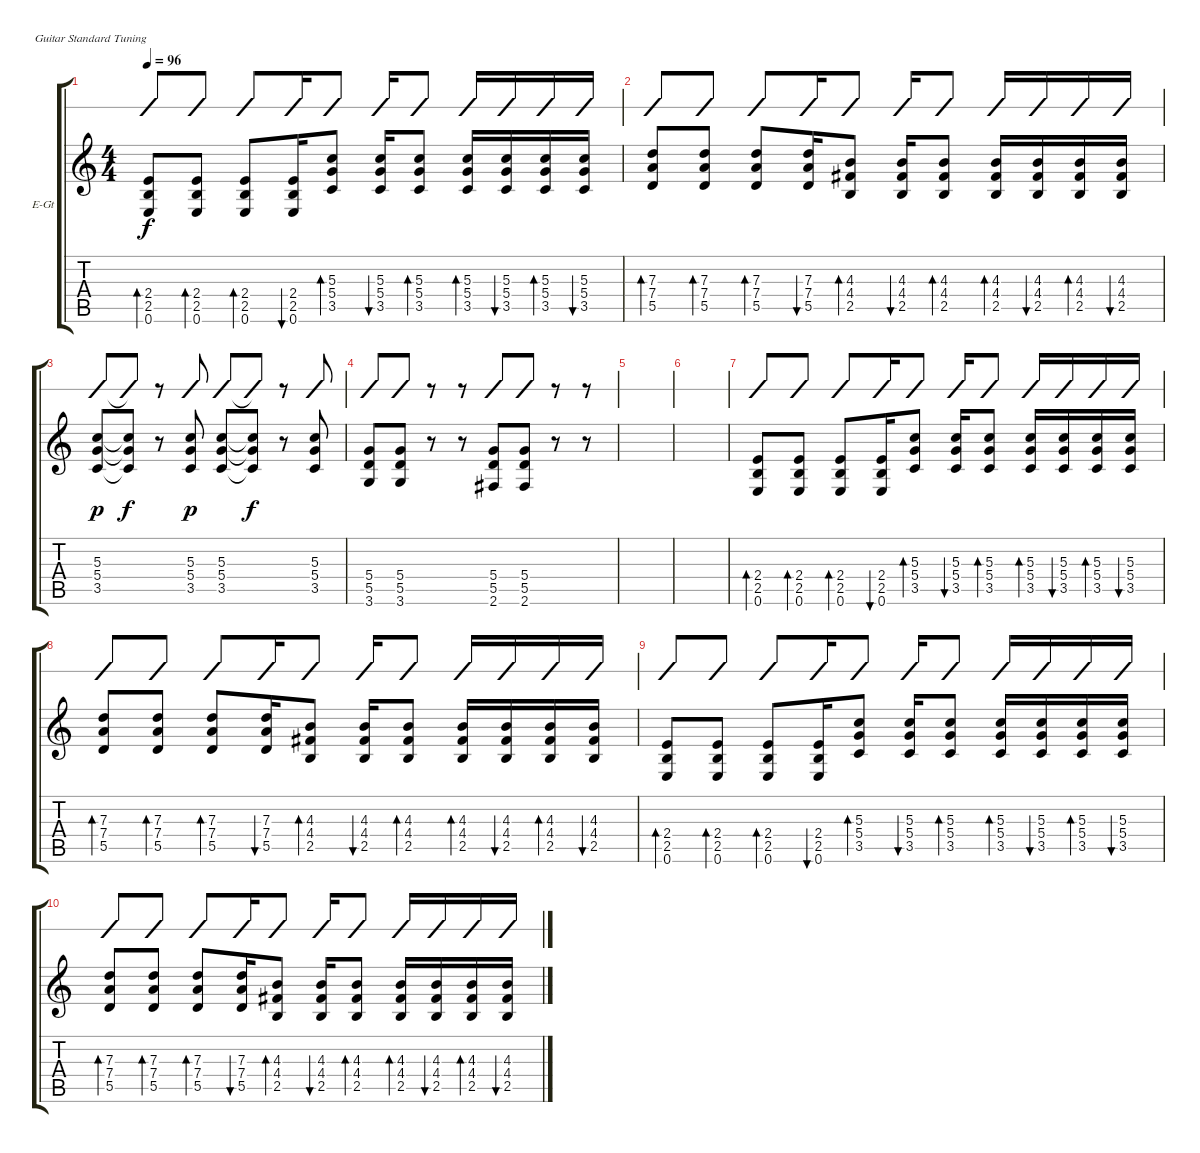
\defaultSystemsLayout 4
\bracketExtendMode groupsimilarinstruments
\firstSystemTrackNameOrientation horizontal
\otherSystemsTrackNameOrientation horizontal
\track ("Максим Крамар" "E-Gt") {instrument distortionguitar}
\staff {score tabs slash}
\tuning (E4 B3 G3 D3 A2 E2)
\ts (4 4)
\tempo 96
\clef g2
\ks c
(2.4 2.5 0.6).8{bd 60 dy f} (2.4 2.5 0.6).8{bd 60} (2.4 2.5 0.6).8{bd 60} (2.4 2.5 0.6).16{bu 60} (5.3 5.4 3.5).8{bd 60} (5.3 5.4 3.5).16{bu 60} (5.3 5.4 3.5).8{bd 60} (5.3 5.4 3.5).16{bd 60} (5.3 5.4 3.5).16{bu 60} (5.3 5.4 3.5).16{bd 60} (5.3 5.4 3.5).16{bu 60} |
(7.3 7.4 5.5).8{bd 60} (7.3 7.4 5.5).8{bd 60} (7.3 7.4 5.5).8{bd 60} (7.3 7.4 5.5).16{bu 60} (4.3 4.4 2.5).8{bd 60} (4.3 4.4 2.5).16{bu 60} (4.3 4.4 2.5).8{bd 60} (4.3 4.4 2.5).16{bd 60} (4.3 4.4 2.5).16{bu 60} (4.3 4.4 2.5).16{bd 60} (4.3 4.4 2.5).16{bu 60} |
(5.3 5.4 3.5).8{dy p} (5.3{t} 5.4{t} 3.5{t}).8{dy f} r.8 (5.3 5.4 3.5).8{dy p} (5.3 5.4 3.5).8 (5.3{t} 5.4{t} 3.5{t}).8{dy f} r.8 (5.3 5.4 3.5).8 |
(5.4 5.5 3.6).8 (5.4 5.5 3.6).8 r.8 r.8 (5.4 5.5 2.6).8 (2.6 5.5 5.4).8 r.8 r.8 |
|
|
(2.4 2.5 0.6).8{bd 60} (2.4 2.5 0.6).8{bd 60} (2.4 2.5 0.6).8{bd 60} (2.4 2.5 0.6).16{bu 60} (5.3 5.4 3.5).8{bd 60} (5.3 5.4 3.5).16{bu 60} (5.3 5.4 3.5).8{bd 60} (5.3 5.4 3.5).16{bd 60} (5.3 5.4 3.5).16{bu 60} (5.3 5.4 3.5).16{bd 60} (5.3 5.4 3.5).16{bu 60} |
(7.3 7.4 5.5).8{bd 60} (7.3 7.4 5.5).8{bd 60} (7.3 7.4 5.5).8{bd 60} (7.3 7.4 5.5).16{bu 60} (4.3 4.4 2.5).8{bd 60} (4.3 4.4 2.5).16{bu 60} (4.3 4.4 2.5).8{bd 60} (4.3 4.4 2.5).16{bd 60} (4.3 4.4 2.5).16{bu 60} (4.3 4.4 2.5).16{bd 60} (4.3 4.4 2.5).16{bu 60} |
(2.4 2.5 0.6).8{bd 60} (2.4 2.5 0.6).8{bd 60} (2.4 2.5 0.6).8{bd 60} (2.4 2.5 0.6).16{bu 60} (5.3 5.4 3.5).8{bd 60} (5.3 5.4 3.5).16{bu 60} (5.3 5.4 3.5).8{bd 60} (5.3 5.4 3.5).16{bd 60} (5.3 5.4 3.5).16{bu 60} (5.3 5.4 3.5).16{bd 60} (5.3 5.4 3.5).16{bu 60} |
(7.3 7.4 5.5).8{bd 60} (7.3 7.4 5.5).8{bd 60} (7.3 7.4 5.5).8{bd 60} (7.3 7.4 5.5).16{bu 60} (4.3 4.4 2.5).8{bd 60} (4.3 4.4 2.5).16{bu 60} (4.3 4.4 2.5).8{bd 60} (4.3 4.4 2.5).16{bd 60} (4.3 4.4 2.5).16{bu 60} (4.3 4.4 2.5).16{bd 60} (4.3 4.4 2.5).16{bu 60}
